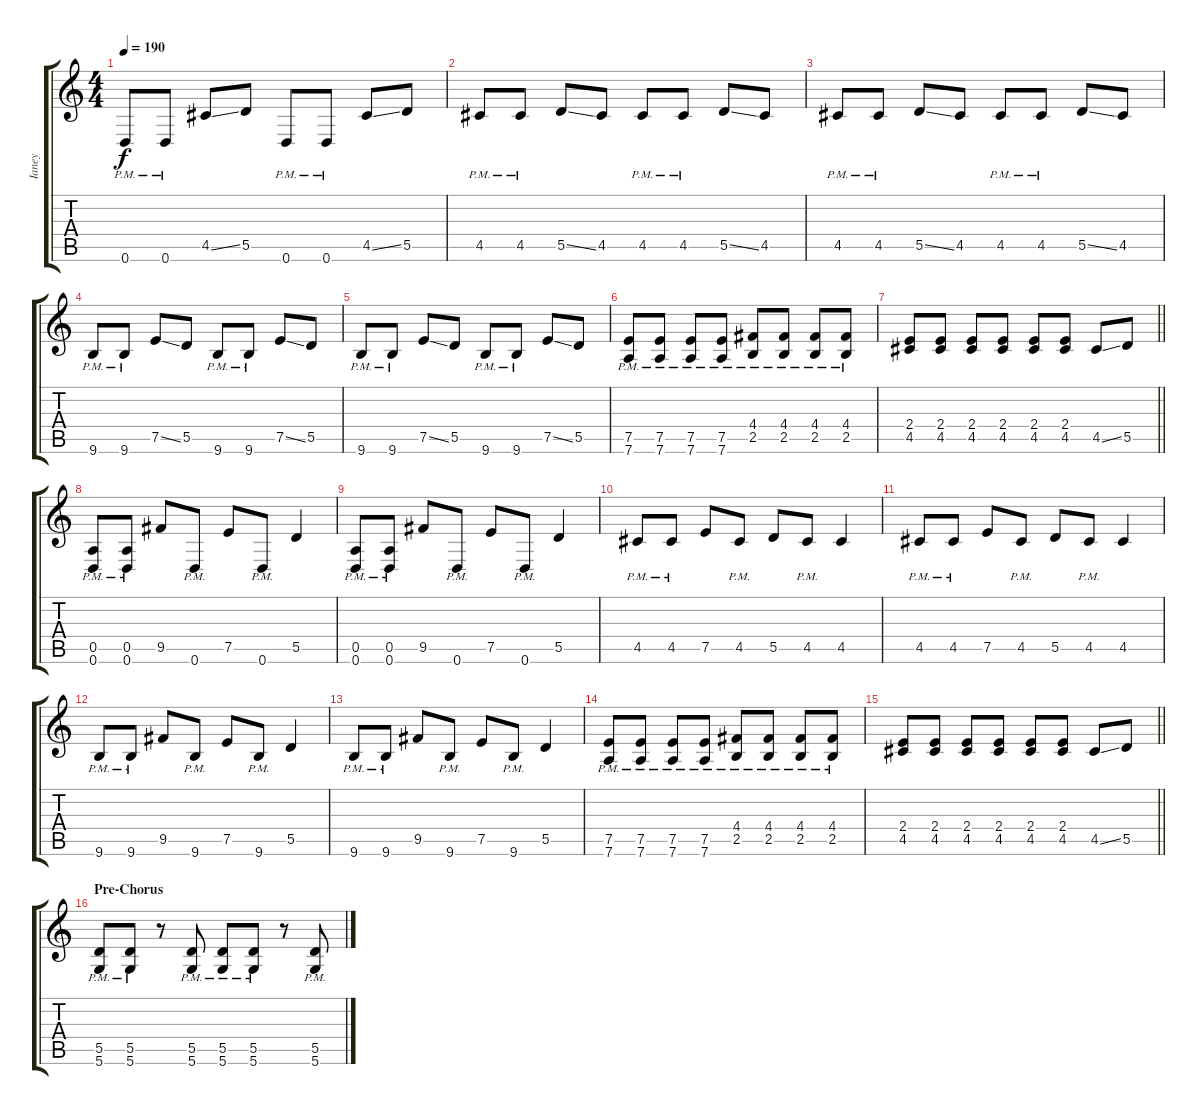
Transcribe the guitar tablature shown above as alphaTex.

\track ("Ianey" "Ianey") {instrument overdrivenguitar}
\staff {score tabs}
\tuning (E4 B3 G3 D3 A2 D2) {hide}
\ts (4 4)
\tempo 190
\clef g2
\ks c
0.6{pm}.8{dy f} 0.6{pm}.8 4.5{ss}.8 5.5.8 0.6{pm}.8 0.6{pm}.8 4.5{ss}.8 5.5.8 |
4.5{pm}.8 4.5{pm}.8 5.5{ss}.8 4.5.8 4.5{pm}.8 4.5{pm}.8 5.5{ss}.8 4.5.8 |
4.5{pm}.8 4.5{pm}.8 5.5{ss}.8 4.5.8 4.5{pm}.8 4.5{pm}.8 5.5{ss}.8 4.5.8 |
9.6{pm}.8 9.6{pm}.8 7.5{ss}.8 5.5.8 9.6{pm}.8 9.6{pm}.8 7.5{ss}.8 5.5.8 |
9.6{pm}.8 9.6{pm}.8 7.5{ss}.8 5.5.8 9.6{pm}.8 9.6{pm}.8 7.5{ss}.8 5.5.8 |
(7.5{pm} 7.6{pm}).8 (7.5{pm} 7.6{pm}).8 (7.5{pm} 7.6{pm}).8 (7.5{pm} 7.6{pm}).8 (4.4{pm} 2.5{pm}).8 (4.4{pm} 2.5{pm}).8 (4.4{pm} 2.5{pm}).8 (4.4{pm} 2.5{pm}).8 |
\barLineRight lightlight
(2.4 4.5).8 (2.4 4.5).8 (2.4 4.5).8 (2.4 4.5).8 (2.4 4.5).8 (2.4 4.5).8 4.5{ss}.8 5.5.8 |
(0.5{pm} 0.6{pm}).8 (0.5{pm} 0.6{pm}).8 9.5.8 0.6{pm}.8 7.5.8 0.6{pm}.8 5.5.4 |
(0.5{pm} 0.6{pm}).8 (0.5{pm} 0.6{pm}).8 9.5.8 0.6{pm}.8 7.5.8 0.6{pm}.8 5.5.4 |
4.5{pm}.8 4.5{pm}.8 7.5.8 4.5{pm}.8 5.5.8 4.5{pm}.8 4.5.4 |
4.5{pm}.8 4.5{pm}.8 7.5.8 4.5{pm}.8 5.5.8 4.5{pm}.8 4.5.4 |
9.6{pm}.8 9.6{pm}.8 9.5.8 9.6{pm}.8 7.5.8 9.6{pm}.8 5.5.4 |
9.6{pm}.8 9.6{pm}.8 9.5.8 9.6{pm}.8 7.5.8 9.6{pm}.8 5.5.4 |
(7.5{pm} 7.6{pm}).8 (7.5{pm} 7.6{pm}).8 (7.5{pm} 7.6{pm}).8 (7.5{pm} 7.6{pm}).8 (4.4{pm} 2.5{pm}).8 (4.4{pm} 2.5{pm}).8 (4.4{pm} 2.5{pm}).8 (4.4{pm} 2.5{pm}).8 |
\barLineRight lightlight
(2.4 4.5).8 (2.4 4.5).8 (2.4 4.5).8 (2.4 4.5).8 (2.4 4.5).8 (2.4 4.5).8 4.5{ss}.8 5.5.8 |
\section ("" "Pre-Chorus")
(5.5{pm} 5.6{pm}).8 (5.5{pm} 5.6{pm}).8 r.8 (5.5{pm} 5.6{pm}).8 (5.5{pm} 5.6{pm}).8 (5.5{pm} 5.6{pm}).8 r.8 (5.5{pm} 5.6{pm}).8
